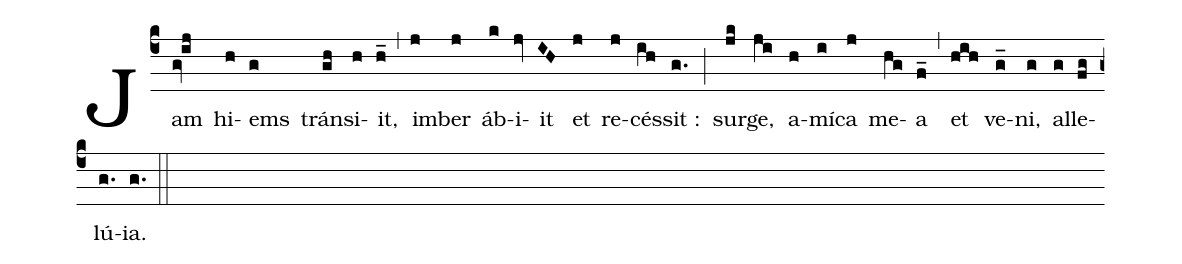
%%
(c4) Jam(gv!ij) hi(h)ems(g) tr<v>\'{a}</v>ns(gh)i(h)it,(h_) (,) im(j)ber(j) <v>\'{a}</v>b(k)i(jv)it(IH) et(j) re(j)c<v>\'{e}</v>s(ih)sit :(g.) (;) sur(jk)ge,(ji) a(h)m<v>\'{i}</v>(i)ca(j) me(hg)a(f_) (,) et(hih) ve(g_)ni,(g) al(g)le(fg)l<v>\'{u}</v>(g.)ia.(g.) (::)

% http://www.literature.at/viewer.alo?objid=1141&viewmode=fullscreen&scale=2&rotate=&page=741
